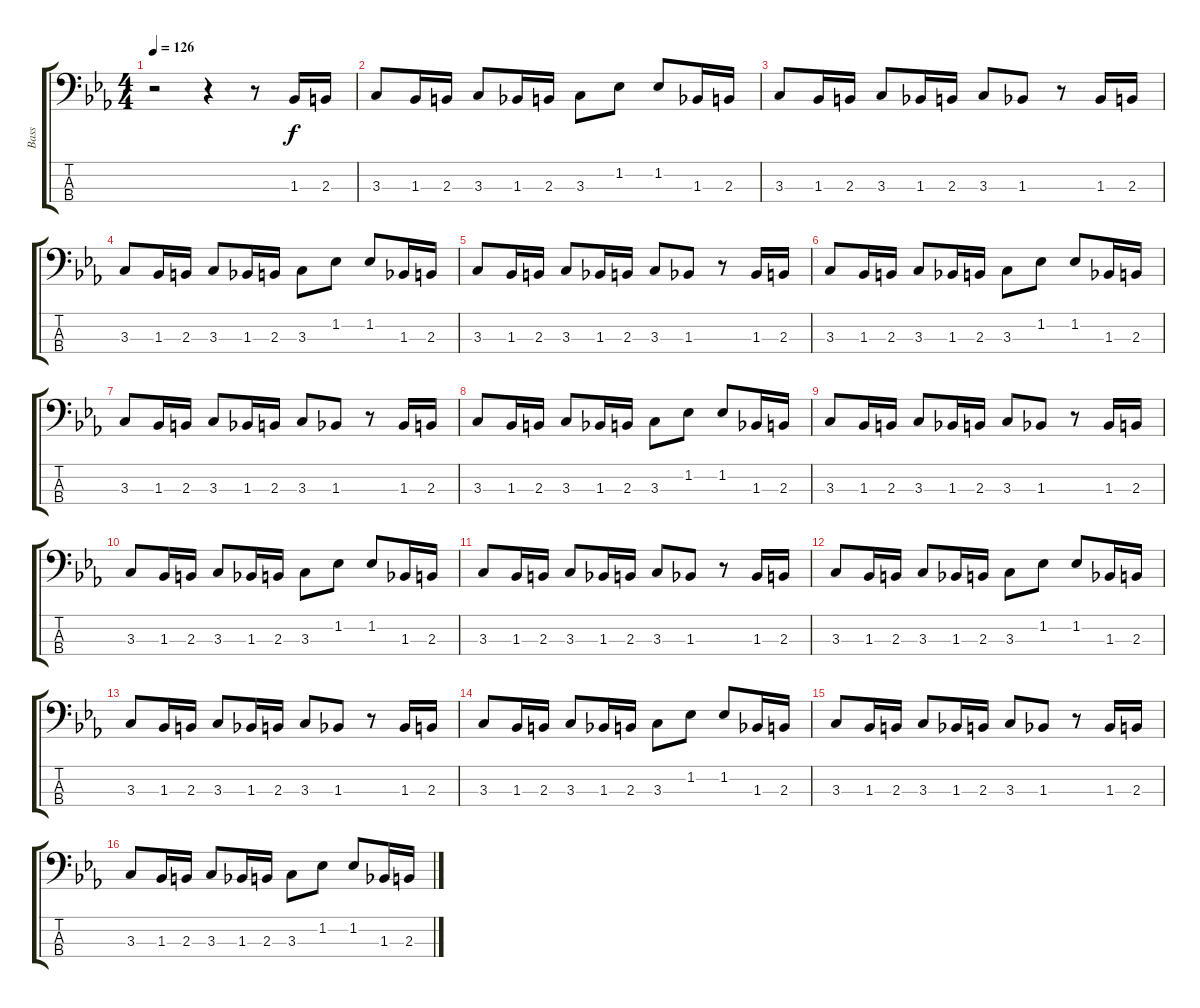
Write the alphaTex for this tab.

\track ("Bass" "Bass") {instrument electricbasspick}
\staff {score tabs}
\tuning (G2 D2 A1 E1) {hide}
\ts (4 4)
\tempo 126
\clef f4
\ks eb
r.2{dy f instrument electricbasspick} r.4 r.8 1.3.16 2.3.16 |
3.3.8 1.3.16 2.3.16 3.3.8 1.3.16 2.3.16 3.3.8 1.2.8 1.2.8 1.3.16 2.3.16 |
3.3.8 1.3.16 2.3.16 3.3.8 1.3.16 2.3.16 3.3.8 1.3.8 r.8 1.3.16 2.3.16 |
3.3.8 1.3.16 2.3.16 3.3.8 1.3.16 2.3.16 3.3.8 1.2.8 1.2.8 1.3.16 2.3.16 |
3.3.8 1.3.16 2.3.16 3.3.8 1.3.16 2.3.16 3.3.8 1.3.8 r.8 1.3.16 2.3.16 |
3.3.8 1.3.16 2.3.16 3.3.8 1.3.16 2.3.16 3.3.8 1.2.8 1.2.8 1.3.16 2.3.16 |
3.3.8 1.3.16 2.3.16 3.3.8 1.3.16 2.3.16 3.3.8 1.3.8 r.8 1.3.16 2.3.16 |
3.3.8 1.3.16 2.3.16 3.3.8 1.3.16 2.3.16 3.3.8 1.2.8 1.2.8 1.3.16 2.3.16 |
3.3.8 1.3.16 2.3.16 3.3.8 1.3.16 2.3.16 3.3.8 1.3.8 r.8 1.3.16 2.3.16 |
3.3.8 1.3.16 2.3.16 3.3.8 1.3.16 2.3.16 3.3.8 1.2.8 1.2.8 1.3.16 2.3.16 |
3.3.8 1.3.16 2.3.16 3.3.8 1.3.16 2.3.16 3.3.8 1.3.8 r.8 1.3.16 2.3.16 |
3.3.8 1.3.16 2.3.16 3.3.8 1.3.16 2.3.16 3.3.8 1.2.8 1.2.8 1.3.16 2.3.16 |
3.3.8 1.3.16 2.3.16 3.3.8 1.3.16 2.3.16 3.3.8 1.3.8 r.8 1.3.16 2.3.16 |
3.3.8 1.3.16 2.3.16 3.3.8 1.3.16 2.3.16 3.3.8 1.2.8 1.2.8 1.3.16 2.3.16 |
3.3.8 1.3.16 2.3.16 3.3.8 1.3.16 2.3.16 3.3.8 1.3.8 r.8 1.3.16 2.3.16 |
3.3.8 1.3.16 2.3.16 3.3.8 1.3.16 2.3.16 3.3.8 1.2.8 1.2.8 1.3.16 2.3.16
